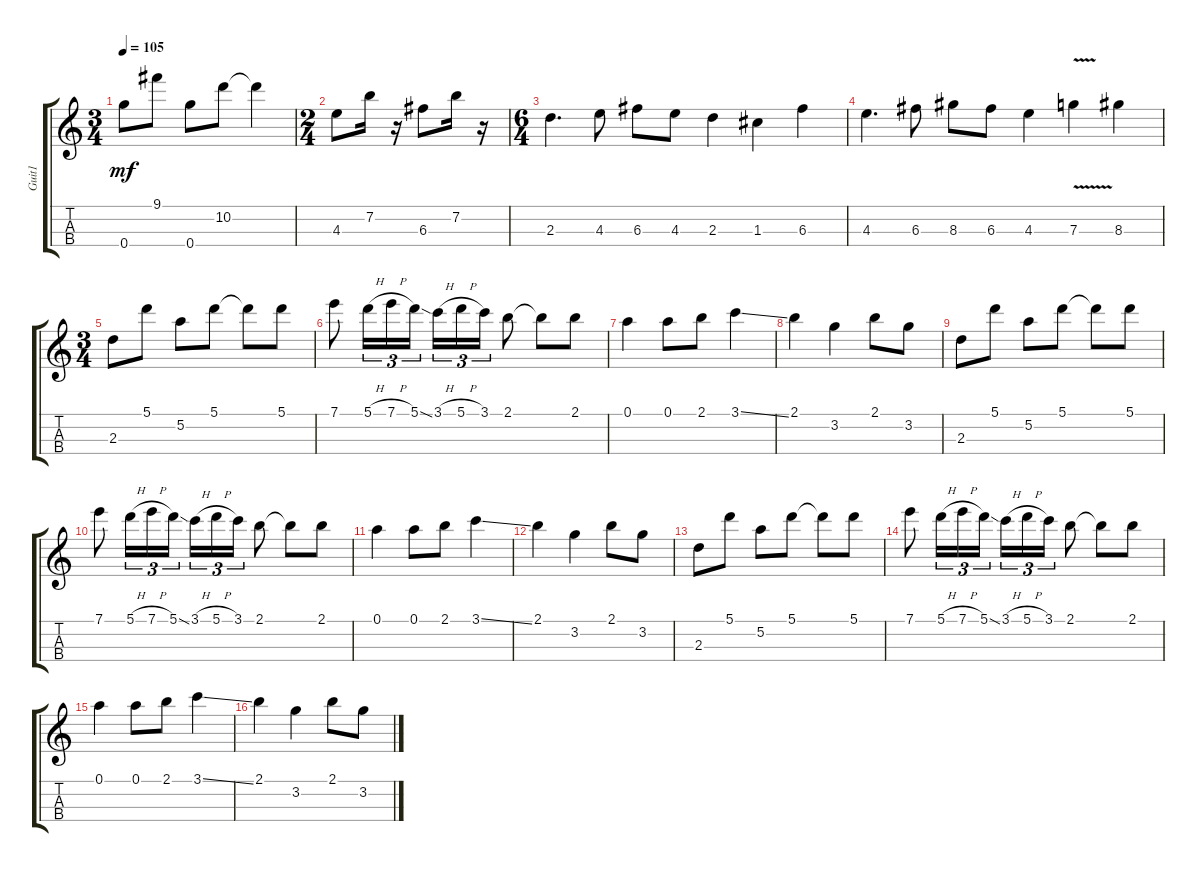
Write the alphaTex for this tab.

\track ("Guit1" "Guit1") {instrument acousticguitarnylon}
\staff {score tabs}
\tuning (A4 E4 C4 G4) {hide}
\ts (3 4)
\tempo 105
\clef g2
\ks c
0.4.8{dy mf} 9.1.8 0.4.8 10.2.8 10.2{t}.4 |
\ts (2 4)
4.3.8 7.2.16 r.16 6.3.8 7.2.16 r.16 |
\ts (6 4)
2.3.4{d} 4.3.8 6.3.8 4.3.8 2.3.4 1.3.4 6.3.4 |
4.3.4{d} 6.3.8 8.3.8 6.3.8 4.3.4 7.3{v}.4 8.3.4 |
\ts (3 4)
2.3.8 5.1.8 5.2.8 5.1.8 5.1{t}.8 5.1.8 |
7.1.8 5.1{h}.16{tu (3 2)} 7.1{h}.16{tu (3 2)} 5.1{ss}.16{tu (3 2)} 3.1{h}.16{tu (3 2)} 5.1{h}.16{tu (3 2)} 3.1.16{tu (3 2)} 2.1.8 2.1{t}.8 2.1.8 |
0.1.4 0.1.8 2.1.8 3.1{ss}.4 |
2.1.4 3.2.4 2.1.8 3.2.8 |
2.3.8 5.1.8 5.2.8 5.1.8 5.1{t}.8 5.1.8 |
7.1.8 5.1{h}.16{tu (3 2)} 7.1{h}.16{tu (3 2)} 5.1{ss}.16{tu (3 2)} 3.1{h}.16{tu (3 2)} 5.1{h}.16{tu (3 2)} 3.1.16{tu (3 2)} 2.1.8 2.1{t}.8 2.1.8 |
0.1.4 0.1.8 2.1.8 3.1{ss}.4 |
2.1.4 3.2.4 2.1.8 3.2.8 |
2.3.8 5.1.8 5.2.8 5.1.8 5.1{t}.8 5.1.8 |
7.1.8 5.1{h}.16{tu (3 2)} 7.1{h}.16{tu (3 2)} 5.1{ss}.16{tu (3 2)} 3.1{h}.16{tu (3 2)} 5.1{h}.16{tu (3 2)} 3.1.16{tu (3 2)} 2.1.8 2.1{t}.8 2.1.8 |
0.1.4 0.1.8 2.1.8 3.1{ss}.4 |
2.1.4 3.2.4 2.1.8 3.2.8
